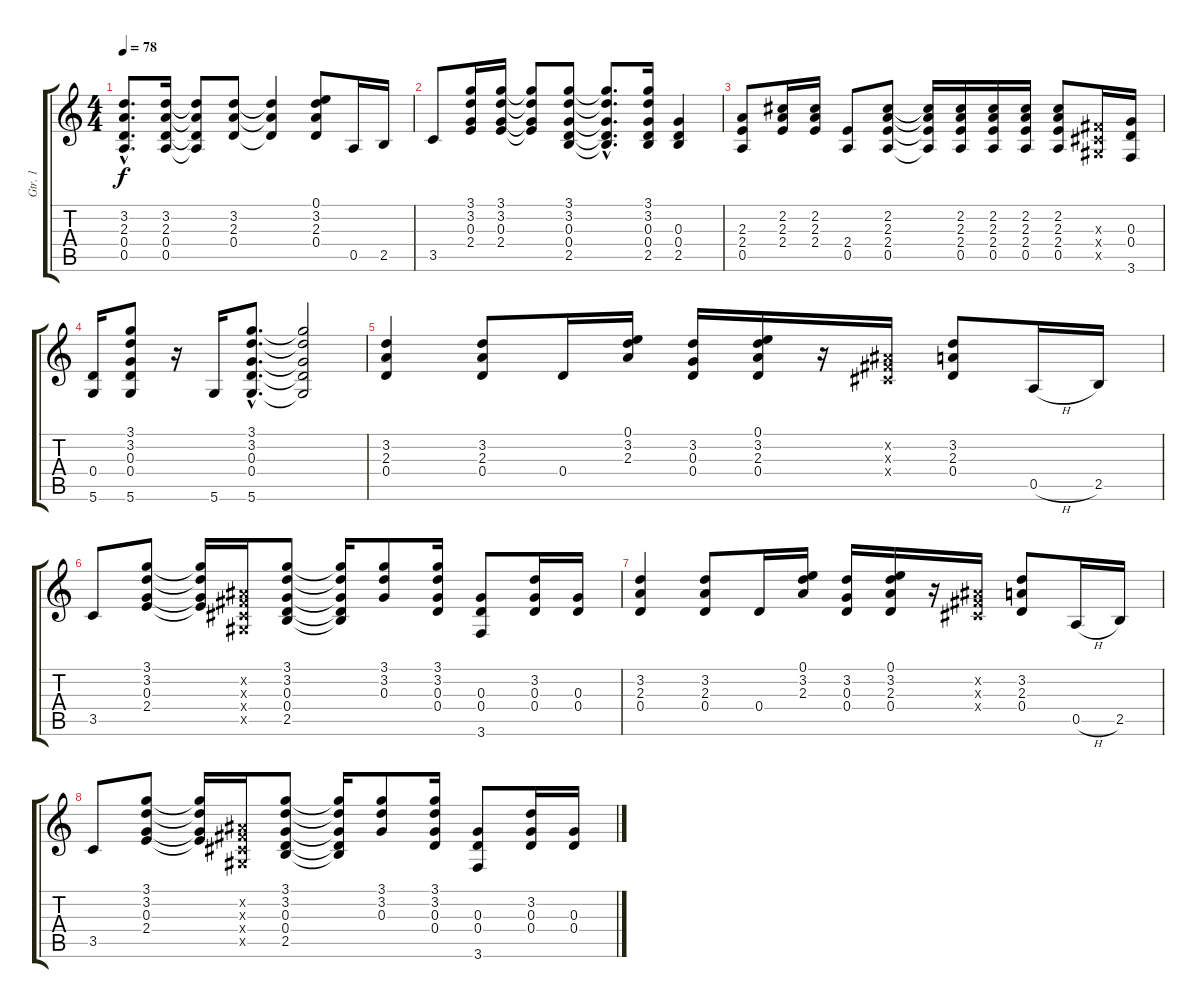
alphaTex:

\track ("Gtr. 1" "Gtr. 1") {instrument acousticguitarsteel}
\staff {score tabs}
\tuning (E4 B3 G3 D3 A2 D2) {hide}
\ts (4 4)
\tempo 78
\clef g2
\ks c
(3.2{hac} 2.3{hac} 0.4{hac} 0.5{hac}).8{d dy f} (3.2 2.3 0.4 0.5).16 (3.2{t} 2.3{t} 0.4{t} 0.5{t}).8 (3.2 2.3 0.4).8 (3.2{t} 2.3{t} 0.4{t}).4 (0.1 3.2 2.3 0.4).8 0.5.16 2.5.16 |
3.5.8 (3.1 3.2 0.3 2.4).16 (3.1 3.2 0.3 2.4).16 (3.1{t} 3.2{t} 0.3{t} 2.4{t}).8 (3.1 3.2 0.3 0.4 2.5).8 (3.1{hac t} 3.2{hac t} 0.3{hac t} 0.4{hac t} 2.5{hac t}).8{d} (3.1 3.2 0.3 0.4 2.5).16 (0.3 0.4 2.5).4 |
(2.3 2.4 0.5).8 (2.2 2.3 2.4).16 (2.2 2.3 2.4).16 (2.4 0.5).8 (2.2 2.3 2.4 0.5).8 (2.2{t} 2.3{t} 2.4{t} 0.5{t}).16 (2.2 2.3 2.4 0.5).16 (2.2 2.3 2.4 0.5).16 (2.2 2.3 2.4 0.5).16 (2.2 2.3 2.4 0.5).8 (-1.3{x} -1.4{x} -1.5{x}).16 (0.3 0.4 3.6).16 |
(0.4 5.6).16 (3.1 3.2 0.3 0.4 5.6).8 r.16 5.6.16 (3.1{hac} 3.2{hac} 0.3{hac} 0.4{hac} 5.6{hac}).8{d} (3.1{t} 3.2{t} 0.3{t} 0.4{t} 5.6{t}).2 |
(3.2 2.3 0.4).4 (3.2 2.3 0.4).8 0.4.16 (0.1 3.2 2.3).16 (3.2 0.3 0.4).16 (0.1 3.2 2.3 0.4).16 r.16 (-1.2{x} -1.3{x} -1.4{x}).16 (3.2 2.3 0.4).8 0.5{h}.16 2.5.16 |
3.5.8 (3.1 3.2 0.3 2.4).8 (3.1{t} 3.2{t} 0.3{t} 2.4{t}).16 (-1.2{x} -1.3{x} -1.4{x} -1.5{x}).16 (3.1 3.2 0.3 0.4 2.5).8 (3.1{t} 3.2{t} 0.3{t} 0.4{t} 2.5{t}).16 (3.1 3.2 0.3).8 (3.1 3.2 0.3 0.4).16 (0.3 0.4 3.6).8 (3.2 0.3 0.4).16 (0.3 0.4).16 |
(3.2 2.3 0.4).4 (3.2 2.3 0.4).8 0.4.16 (0.1 3.2 2.3).16 (3.2 0.3 0.4).16 (0.1 3.2 2.3 0.4).16 r.16 (-1.2{x} -1.3{x} -1.4{x}).16 (3.2 2.3 0.4).8 0.5{h}.16 2.5.16 |
3.5.8 (3.1 3.2 0.3 2.4).8 (3.1{t} 3.2{t} 0.3{t} 2.4{t}).16 (-1.2{x} -1.3{x} -1.4{x} -1.5{x}).16 (3.1 3.2 0.3 0.4 2.5).8 (3.1{t} 3.2{t} 0.3{t} 0.4{t} 2.5{t}).16 (3.1 3.2 0.3).8 (3.1 3.2 0.3 0.4).16 (0.3 0.4 3.6).8 (3.2 0.3 0.4).16 (0.3 0.4).16
